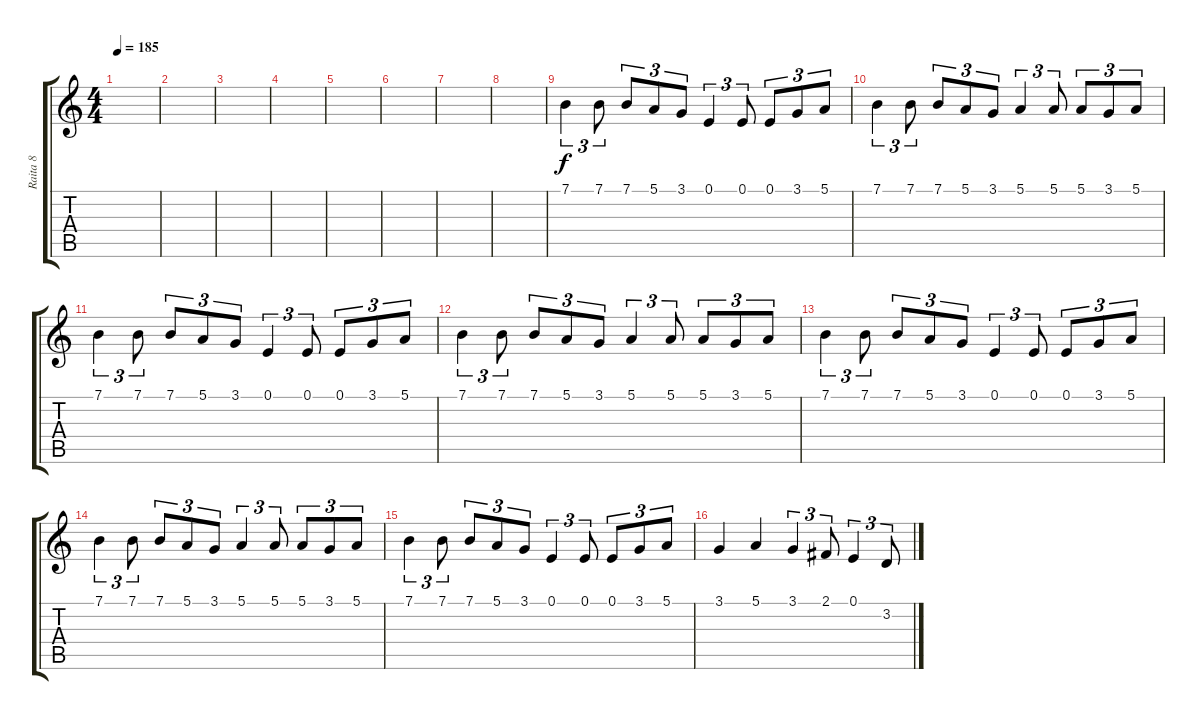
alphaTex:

\track ("Raita 8" "Raita 8") {instrument flute}
\staff {score tabs}
\tuning (E4 B3 G3 D3 A2 E2) {hide}
\ts (4 4)
\tempo 185
\clef g2
\ks c
|
|
|
|
|
|
|
|
7.1.4{tu (3 2)} 7.1.8{tu (3 2)} 7.1.8{tu (3 2)} 5.1.8{tu (3 2)} 3.1.8{tu (3 2)} 0.1.4{tu (3 2)} 0.1.8{tu (3 2)} 0.1.8{tu (3 2)} 3.1.8{tu (3 2)} 5.1.8{tu (3 2)} |
7.1.4{tu (3 2)} 7.1.8{tu (3 2)} 7.1.8{tu (3 2)} 5.1.8{tu (3 2)} 3.1.8{tu (3 2)} 5.1.4{tu (3 2)} 5.1.8{tu (3 2)} 5.1.8{tu (3 2)} 3.1.8{tu (3 2)} 5.1.8{tu (3 2)} |
7.1.4{tu (3 2)} 7.1.8{tu (3 2)} 7.1.8{tu (3 2)} 5.1.8{tu (3 2)} 3.1.8{tu (3 2)} 0.1.4{tu (3 2)} 0.1.8{tu (3 2)} 0.1.8{tu (3 2)} 3.1.8{tu (3 2)} 5.1.8{tu (3 2)} |
7.1.4{tu (3 2)} 7.1.8{tu (3 2)} 7.1.8{tu (3 2)} 5.1.8{tu (3 2)} 3.1.8{tu (3 2)} 5.1.4{tu (3 2)} 5.1.8{tu (3 2)} 5.1.8{tu (3 2)} 3.1.8{tu (3 2)} 5.1.8{tu (3 2)} |
7.1.4{tu (3 2)} 7.1.8{tu (3 2)} 7.1.8{tu (3 2)} 5.1.8{tu (3 2)} 3.1.8{tu (3 2)} 0.1.4{tu (3 2)} 0.1.8{tu (3 2)} 0.1.8{tu (3 2)} 3.1.8{tu (3 2)} 5.1.8{tu (3 2)} |
7.1.4{tu (3 2)} 7.1.8{tu (3 2)} 7.1.8{tu (3 2)} 5.1.8{tu (3 2)} 3.1.8{tu (3 2)} 5.1.4{tu (3 2)} 5.1.8{tu (3 2)} 5.1.8{tu (3 2)} 3.1.8{tu (3 2)} 5.1.8{tu (3 2)} |
7.1.4{tu (3 2)} 7.1.8{tu (3 2)} 7.1.8{tu (3 2)} 5.1.8{tu (3 2)} 3.1.8{tu (3 2)} 0.1.4{tu (3 2)} 0.1.8{tu (3 2)} 0.1.8{tu (3 2)} 3.1.8{tu (3 2)} 5.1.8{tu (3 2)} |
3.1.4 5.1.4 3.1.4{tu (3 2)} 2.1.8{tu (3 2)} 0.1.4{tu (3 2)} 3.2.8{tu (3 2)}
